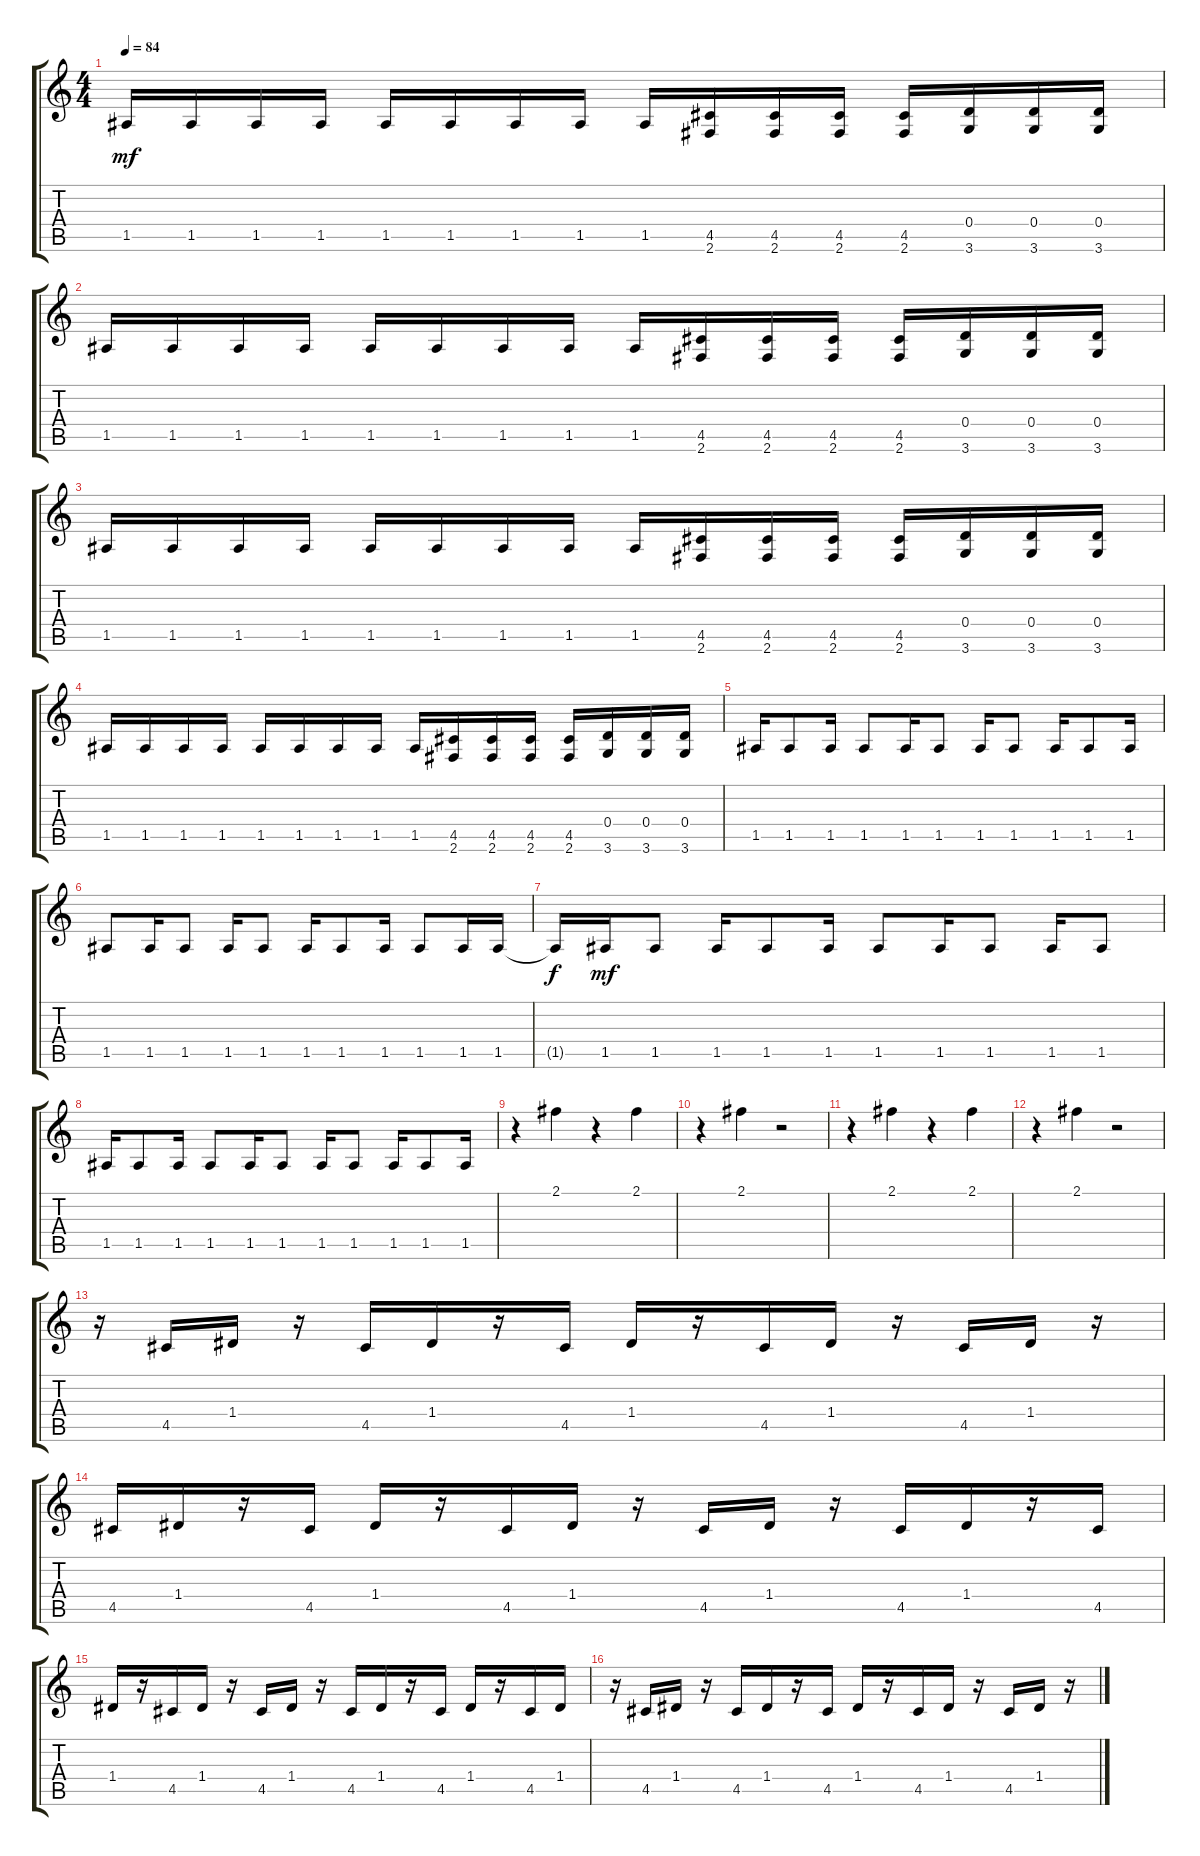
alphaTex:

\track "" {instrument distortionguitar}
\staff {score tabs}
\tuning (E4 B3 G3 D3 A2 E2) {hide}
\ts (4 4)
\tempo 84
\clef g2
\ks c
1.5.16{dy mf} 1.5.16 1.5.16 1.5.16 1.5.16 1.5.16 1.5.16 1.5.16 1.5.16 (4.5 2.6).16 (4.5 2.6).16 (4.5 2.6).16 (4.5 2.6).16 (0.4 3.6).16 (0.4 3.6).16 (0.4 3.6).16 |
1.5.16 1.5.16 1.5.16 1.5.16 1.5.16 1.5.16 1.5.16 1.5.16 1.5.16 (4.5 2.6).16 (4.5 2.6).16 (4.5 2.6).16 (4.5 2.6).16 (0.4 3.6).16 (0.4 3.6).16 (0.4 3.6).16 |
1.5.16 1.5.16 1.5.16 1.5.16 1.5.16 1.5.16 1.5.16 1.5.16 1.5.16 (4.5 2.6).16 (4.5 2.6).16 (4.5 2.6).16 (4.5 2.6).16 (0.4 3.6).16 (0.4 3.6).16 (0.4 3.6).16 |
1.5.16 1.5.16 1.5.16 1.5.16 1.5.16 1.5.16 1.5.16 1.5.16 1.5.16 (4.5 2.6).16 (4.5 2.6).16 (4.5 2.6).16 (4.5 2.6).16 (0.4 3.6).16 (0.4 3.6).16 (0.4 3.6).16 |
1.5.16 1.5.8 1.5.16 1.5.8 1.5.16 1.5.8 1.5.16 1.5.8 1.5.16 1.5.8 1.5.16 |
1.5.8 1.5.16 1.5.8 1.5.16 1.5.8 1.5.16 1.5.8 1.5.16 1.5.8 1.5.16 1.5.16 |
1.5{t}.16{dy f} 1.5.16{dy mf} 1.5.8 1.5.16 1.5.8 1.5.16 1.5.8 1.5.16 1.5.8 1.5.16 1.5.8 |
1.5.16 1.5.8 1.5.16 1.5.8 1.5.16 1.5.8 1.5.16 1.5.8 1.5.16 1.5.8 1.5.16 |
r.4 2.1.4 r.4 2.1.4 |
r.4 2.1.4 r.2 |
r.4 2.1.4 r.4 2.1.4 |
r.4 2.1.4 r.2 |
r.16 4.5.16 1.4.16 r.16 4.5.16 1.4.16 r.16 4.5.16 1.4.16 r.16 4.5.16 1.4.16 r.16 4.5.16 1.4.16 r.16 |
4.5.16 1.4.16 r.16 4.5.16 1.4.16 r.16 4.5.16 1.4.16 r.16 4.5.16 1.4.16 r.16 4.5.16 1.4.16 r.16 4.5.16 |
1.4.16 r.16 4.5.16 1.4.16 r.16 4.5.16 1.4.16 r.16 4.5.16 1.4.16 r.16 4.5.16 1.4.16 r.16 4.5.16 1.4.16 |
r.16 4.5.16 1.4.16 r.16 4.5.16 1.4.16 r.16 4.5.16 1.4.16 r.16 4.5.16 1.4.16 r.16 4.5.16 1.4.16 r.16
